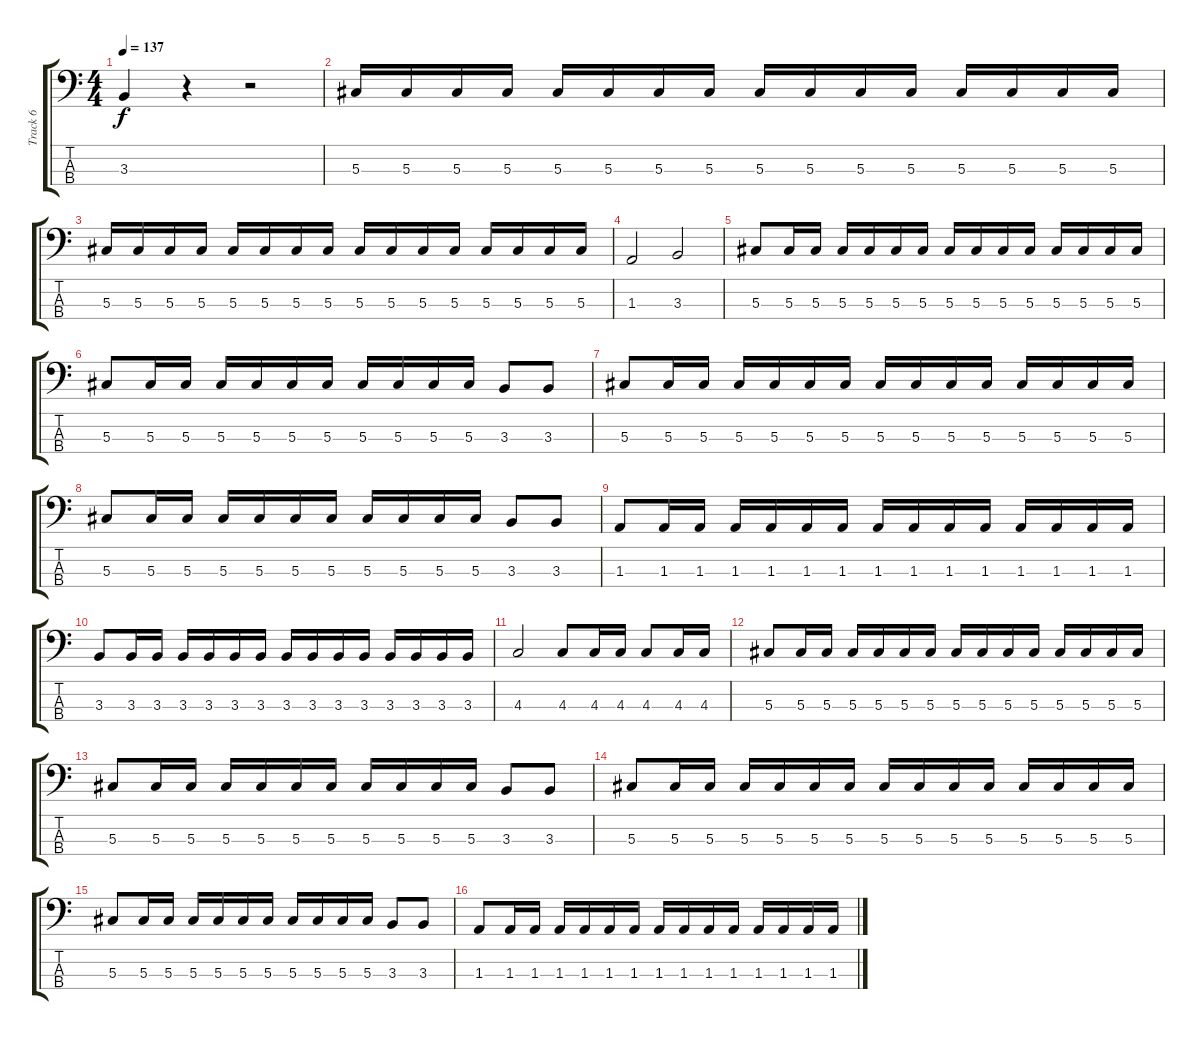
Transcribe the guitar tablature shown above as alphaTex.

\track ("Track 6" "Track 6") {instrument electricbassfinger}
\staff {score tabs}
\tuning (Gb2 Db2 Ab1 Eb1) {hide}
\ts (4 4)
\tempo 137
\clef f4
\ks c
3.3.4{dy f} r.4 r.2 |
5.3.16 5.3.16 5.3.16 5.3.16 5.3.16 5.3.16 5.3.16 5.3.16 5.3.16 5.3.16 5.3.16 5.3.16 5.3.16 5.3.16 5.3.16 5.3.16 |
5.3.16 5.3.16 5.3.16 5.3.16 5.3.16 5.3.16 5.3.16 5.3.16 5.3.16 5.3.16 5.3.16 5.3.16 5.3.16 5.3.16 5.3.16 5.3.16 |
1.3.2 3.3.2 |
5.3.8 5.3.16 5.3.16 5.3.16 5.3.16 5.3.16 5.3.16 5.3.16 5.3.16 5.3.16 5.3.16 5.3.16 5.3.16 5.3.16 5.3.16 |
5.3.8 5.3.16 5.3.16 5.3.16 5.3.16 5.3.16 5.3.16 5.3.16 5.3.16 5.3.16 5.3.16 3.3.8 3.3.8 |
5.3.8 5.3.16 5.3.16 5.3.16 5.3.16 5.3.16 5.3.16 5.3.16 5.3.16 5.3.16 5.3.16 5.3.16 5.3.16 5.3.16 5.3.16 |
5.3.8 5.3.16 5.3.16 5.3.16 5.3.16 5.3.16 5.3.16 5.3.16 5.3.16 5.3.16 5.3.16 3.3.8 3.3.8 |
1.3.8 1.3.16 1.3.16 1.3.16 1.3.16 1.3.16 1.3.16 1.3.16 1.3.16 1.3.16 1.3.16 1.3.16 1.3.16 1.3.16 1.3.16 |
3.3.8 3.3.16 3.3.16 3.3.16 3.3.16 3.3.16 3.3.16 3.3.16 3.3.16 3.3.16 3.3.16 3.3.16 3.3.16 3.3.16 3.3.16 |
4.3.2 4.3.8 4.3.16 4.3.16 4.3.8 4.3.16 4.3.16 |
5.3.8 5.3.16 5.3.16 5.3.16 5.3.16 5.3.16 5.3.16 5.3.16 5.3.16 5.3.16 5.3.16 5.3.16 5.3.16 5.3.16 5.3.16 |
5.3.8 5.3.16 5.3.16 5.3.16 5.3.16 5.3.16 5.3.16 5.3.16 5.3.16 5.3.16 5.3.16 3.3.8 3.3.8 |
5.3.8 5.3.16 5.3.16 5.3.16 5.3.16 5.3.16 5.3.16 5.3.16 5.3.16 5.3.16 5.3.16 5.3.16 5.3.16 5.3.16 5.3.16 |
5.3.8 5.3.16 5.3.16 5.3.16 5.3.16 5.3.16 5.3.16 5.3.16 5.3.16 5.3.16 5.3.16 3.3.8 3.3.8 |
1.3.8 1.3.16 1.3.16 1.3.16 1.3.16 1.3.16 1.3.16 1.3.16 1.3.16 1.3.16 1.3.16 1.3.16 1.3.16 1.3.16 1.3.16
